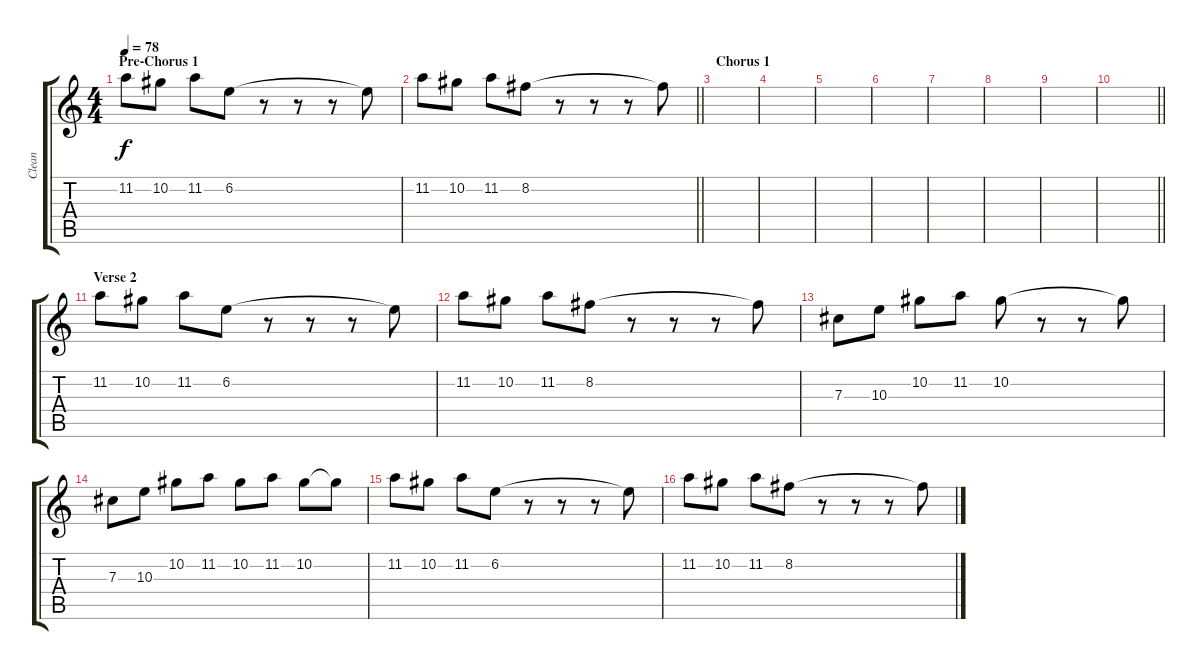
\track ("Clean" "Clean") {instrument electricguitarclean}
\staff {score tabs}
\tuning (Eb4 Bb3 Gb3 Db3 Ab2 Db2) {hide}
\ts (4 4)
\section ("" "Pre-Chorus 1")
\tempo 78
\clef g2
\ks c
11.2.8{dy f} 10.2.8 11.2.8 6.2.8 r.8 r.8 r.8 6.2{t}.8 |
\barLineRight lightlight
11.2.8 10.2.8 11.2.8 8.2.8 r.8 r.8 r.8 8.2{t}.8 |
\section ("" "Chorus 1")
|
|
|
|
|
|
|
\barLineRight lightlight
|
\section ("" "Verse 2")
11.2.8 10.2.8 11.2.8 6.2.8 r.8 r.8 r.8 6.2{t}.8 |
11.2.8 10.2.8 11.2.8 8.2.8 r.8 r.8 r.8 8.2{t}.8 |
7.3.8 10.3.8 10.2.8 11.2.8 10.2.8 r.8 r.8 10.2{t}.8 |
7.3.8 10.3.8 10.2.8 11.2.8 10.2.8 11.2.8 10.2.8 10.2{t}.8 |
11.2.8 10.2.8 11.2.8 6.2.8 r.8 r.8 r.8 6.2{t}.8 |
11.2.8 10.2.8 11.2.8 8.2.8 r.8 r.8 r.8 8.2{t}.8
